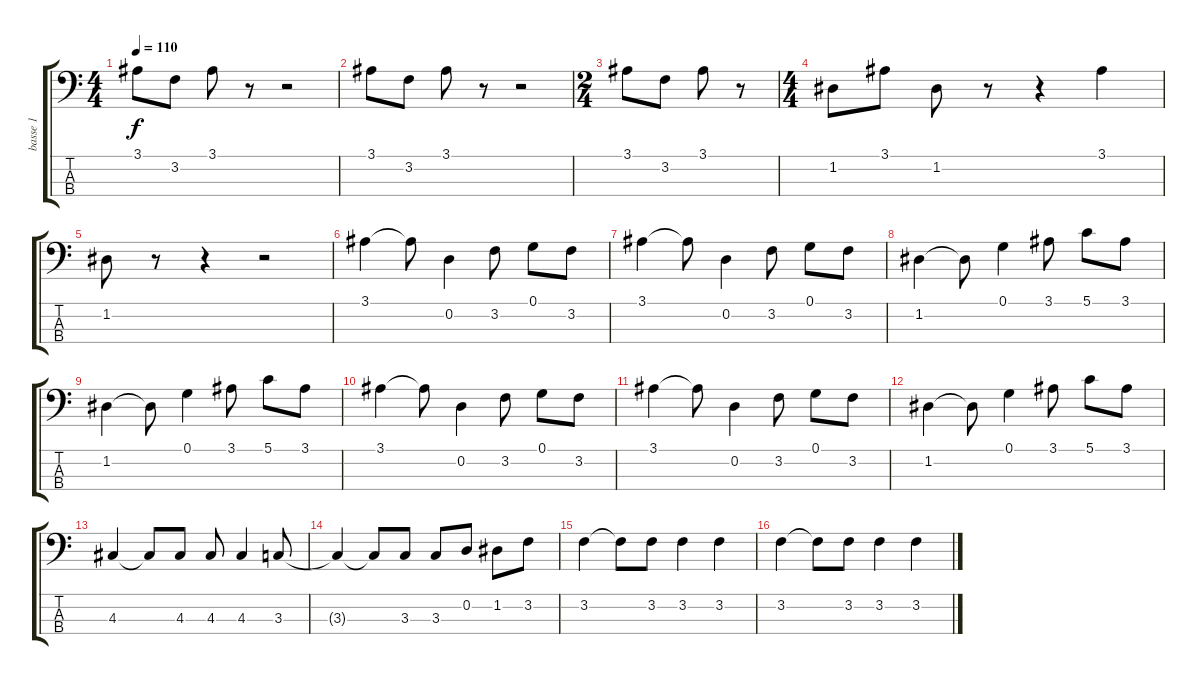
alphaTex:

\track ("basse 1" "basse 1") {instrument electricbassfinger}
\staff {score tabs}
\tuning (G2 D2 A1 E1) {hide}
\ts (4 4)
\tempo 110
\clef f4
\ks c
3.1.8{dy f} 3.2.8 3.1.8 r.8 r.2 |
3.1.8 3.2.8 3.1.8 r.8 r.2 |
\ts (2 4)
3.1.8 3.2.8 3.1.8 r.8 |
\ts (4 4)
1.2.8 3.1.8 1.2.8 r.8 r.4 3.1.4 |
1.2.8 r.8 r.4 r.2 |
3.1.4 3.1{t}.8 0.2.4 3.2.8 0.1.8 3.2.8 |
3.1.4 3.1{t}.8 0.2.4 3.2.8 0.1.8 3.2.8 |
1.2.4 1.2{t}.8 0.1.4 3.1.8 5.1.8 3.1.8 |
1.2.4 1.2{t}.8 0.1.4 3.1.8 5.1.8 3.1.8 |
3.1.4 3.1{t}.8 0.2.4 3.2.8 0.1.8 3.2.8 |
3.1.4 3.1{t}.8 0.2.4 3.2.8 0.1.8 3.2.8 |
1.2.4 1.2{t}.8 0.1.4 3.1.8 5.1.8 3.1.8 |
4.3.4 4.3{t}.8 4.3.8 4.3.8 4.3.4 3.3.8 |
3.3{t}.4 3.3{t}.8 3.3.8 3.3.8 0.2.8 1.2.8 3.2.8 |
3.2.4 3.2{t}.8 3.2.8 3.2.4 3.2.4 |
3.2.4 3.2{t}.8 3.2.8 3.2.4 3.2.4
